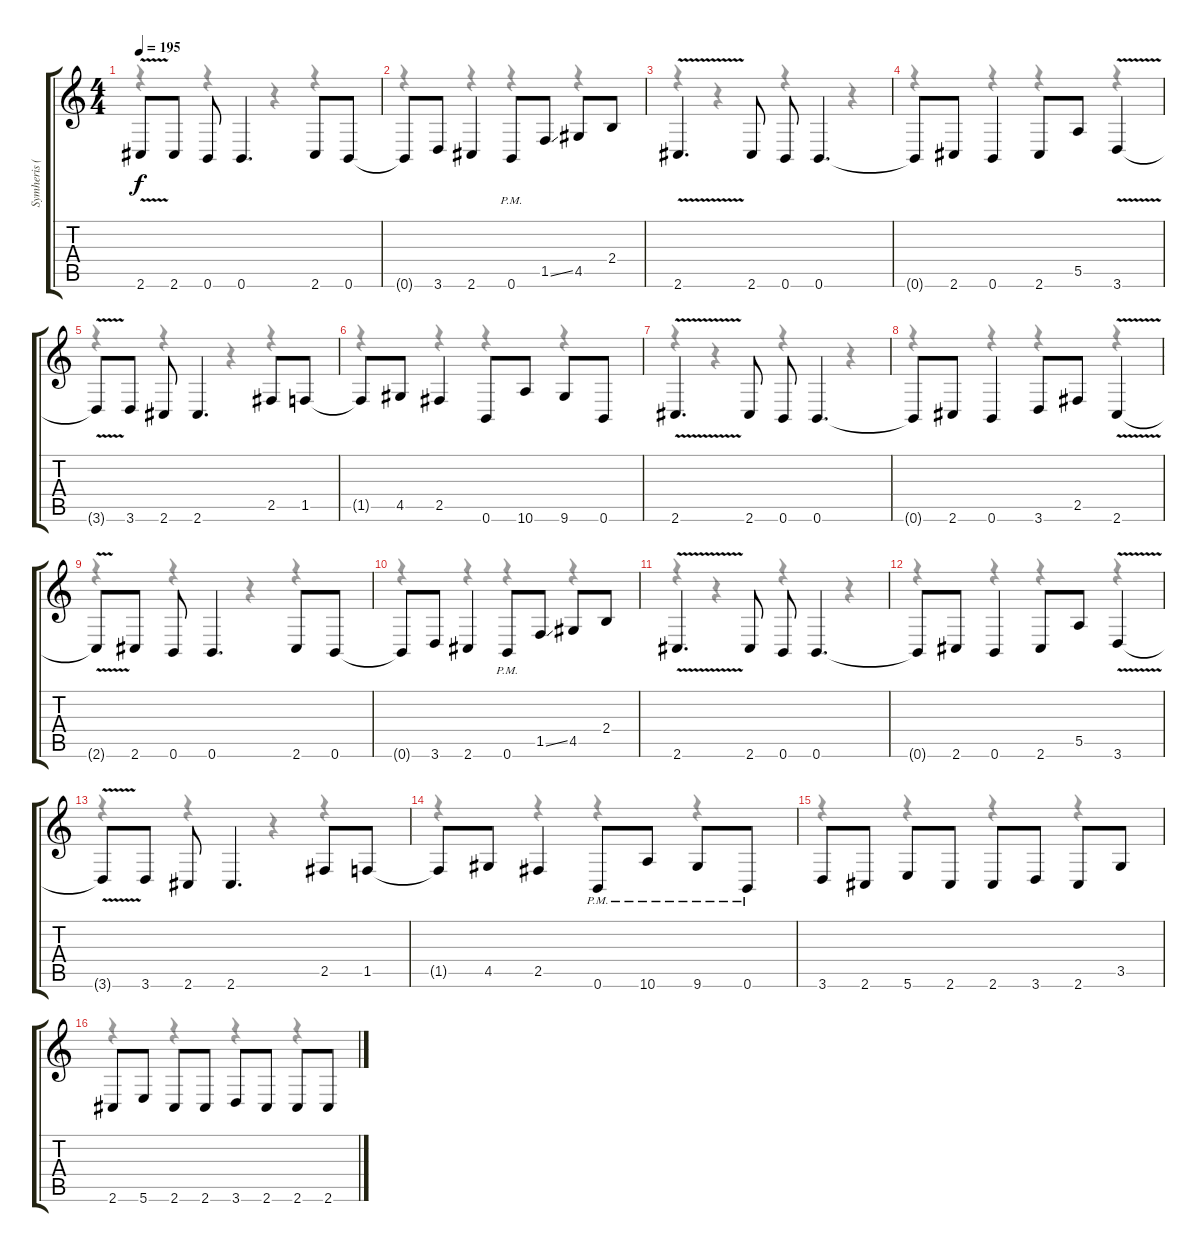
\track ("Symheris (Lead)" "Symheris (") {instrument distortionguitar}
\staff {score tabs}
\tuning (B3 Gb3 D3 A2 E2 B1) {hide}
\voice
\ts (4 4)
\tempo 195
\clef g2
\ks c
2.6{v t}.8{dy f} 2.6.8 0.6.8 0.6.4{d} 2.6.8 0.6.8 |
0.6{t}.8 3.6.8 2.6.4 0.6{pm}.8 1.5{ss}.8 4.5.8 2.4.8 |
2.6{v}.4{d} 2.6.8 0.6.8 0.6.4{d} |
0.6{t}.8 2.6.8 0.6.4 2.6.8 5.5.8 3.6{v}.4 |
3.6{v t}.8 3.6.8 2.6.8 2.6.4{d} 2.5.8 1.5.8 |
1.5{t}.8 4.5.8 2.5.4 0.6.8 10.6.8 9.6.8 0.6.8 |
2.6{v}.4{d} 2.6.8 0.6.8 0.6.4{d} |
0.6{t}.8 2.6.8 0.6.4 3.6.8 2.5.8 2.6{v}.4 |
2.6{v t}.8 2.6.8 0.6.8 0.6.4{d} 2.6.8 0.6.8 |
0.6{t}.8 3.6.8 2.6.4 0.6{pm}.8 1.5{ss}.8 4.5.8 2.4.8 |
2.6{v}.4{d} 2.6.8 0.6.8 0.6.4{d} |
0.6{t}.8 2.6.8 0.6.4 2.6.8 5.5.8 3.6{v}.4 |
3.6{v t}.8 3.6.8 2.6.8 2.6.4{d} 2.5.8 1.5.8 |
1.5{t}.8 4.5.8 2.5.4 0.6{pm}.8 10.6{pm}.8 9.6{pm}.8 0.6{pm}.8 |
3.6.8 2.6.8 5.6.8 2.6.8 2.6.8 3.6.8 2.6.8 3.5.8 |
2.6.8 5.6.8 2.6.8 2.6.8 3.6.8 2.6.8 2.6.8 2.6.8
\voice
\clef g2
\ottava regular
\simile none
\ks c
r.4{dy f} r.4 r.4 r.4 |
r.4 r.4 r.4 r.4 |
r.4 r.4 r.4 r.4 |
r.4 r.4 r.4 r.4 |
r.4 r.4 r.4 r.4 |
r.4 r.4 r.4 r.4 |
r.4 r.4 r.4 r.4 |
r.4 r.4 r.4 r.4 |
r.4 r.4 r.4 r.4 |
r.4 r.4 r.4 r.4 |
r.4 r.4 r.4 r.4 |
r.4 r.4 r.4 r.4 |
r.4 r.4 r.4 r.4 |
r.4 r.4 r.4 r.4 |
r.4 r.4 r.4 r.4 |
r.4 r.4 r.4 r.4
